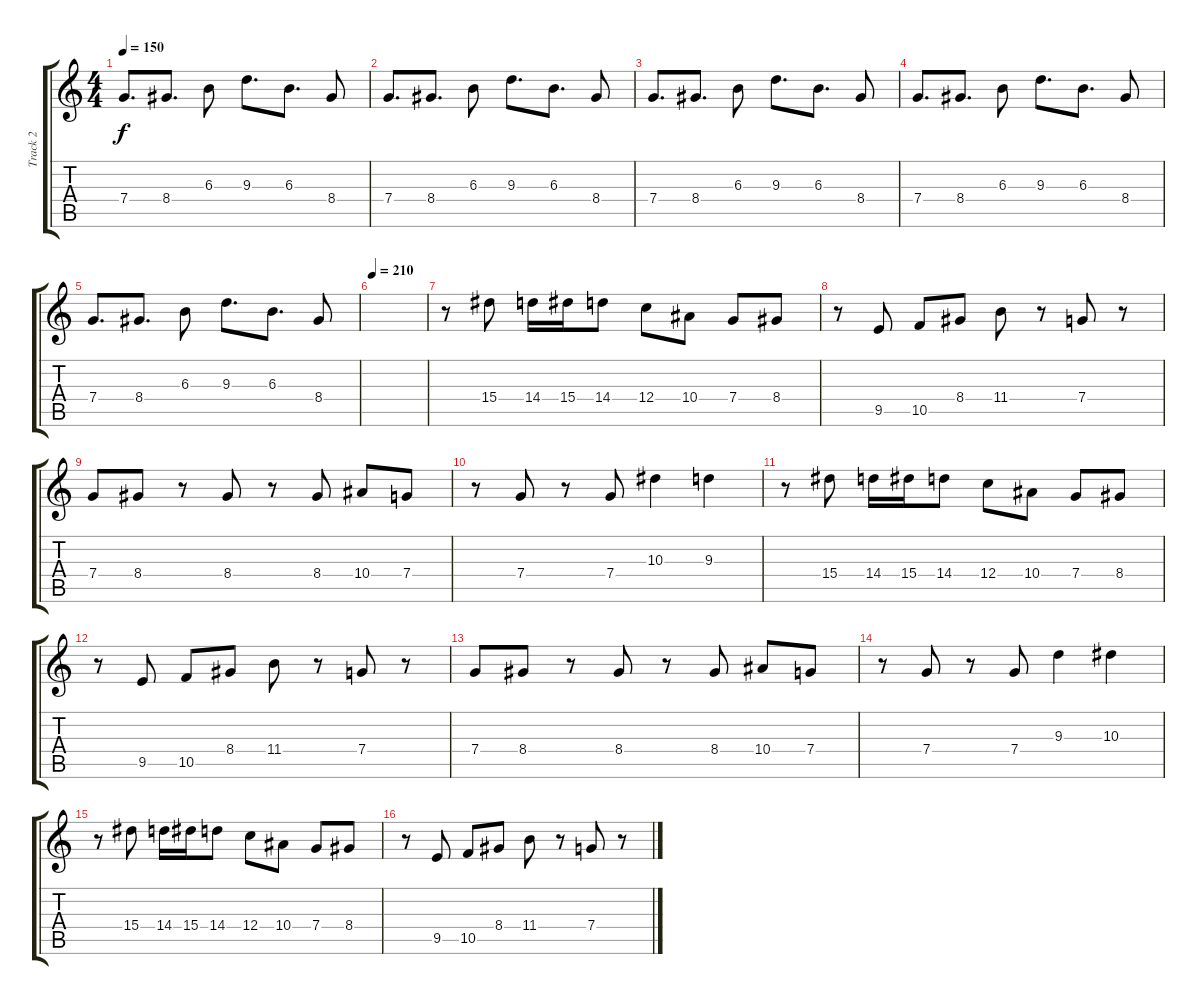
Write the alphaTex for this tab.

\track ("Track 2" "Track 2") {instrument distortionguitar}
\staff {score tabs}
\tuning (D4 A3 F3 C3 G2 C2) {hide}
\ts (4 4)
\tempo 150
\clef g2
\ks c
7.4.8{d dy f} 8.4.8{d} 6.3.8 9.3.8{d} 6.3.8{d} 8.4.8 |
7.4.8{d} 8.4.8{d} 6.3.8 9.3.8{d} 6.3.8{d} 8.4.8 |
7.4.8{d} 8.4.8{d} 6.3.8 9.3.8{d} 6.3.8{d} 8.4.8 |
7.4.8{d} 8.4.8{d} 6.3.8 9.3.8{d} 6.3.8{d} 8.4.8 |
7.4.8{d} 8.4.8{d} 6.3.8 9.3.8{d} 6.3.8{d} 8.4.8 |
\tempo 210
|
r.8 15.4.8 14.4.16 15.4.16 14.4.8 12.4.8 10.4.8 7.4.8 8.4.8 |
r.8 9.5.8 10.5.8 8.4.8 11.4.8 r.8 7.4.8 r.8 |
7.4.8 8.4.8 r.8 8.4.8 r.8 8.4.8 10.4.8 7.4.8 |
r.8 7.4.8 r.8 7.4.8 10.3.4 9.3.4 |
r.8 15.4.8 14.4.16 15.4.16 14.4.8 12.4.8 10.4.8 7.4.8 8.4.8 |
r.8 9.5.8 10.5.8 8.4.8 11.4.8 r.8 7.4.8 r.8 |
7.4.8 8.4.8 r.8 8.4.8 r.8 8.4.8 10.4.8 7.4.8 |
r.8 7.4.8 r.8 7.4.8 9.3.4 10.3.4 |
r.8 15.4.8 14.4.16 15.4.16 14.4.8 12.4.8 10.4.8 7.4.8 8.4.8 |
r.8 9.5.8 10.5.8 8.4.8 11.4.8 r.8 7.4.8 r.8
